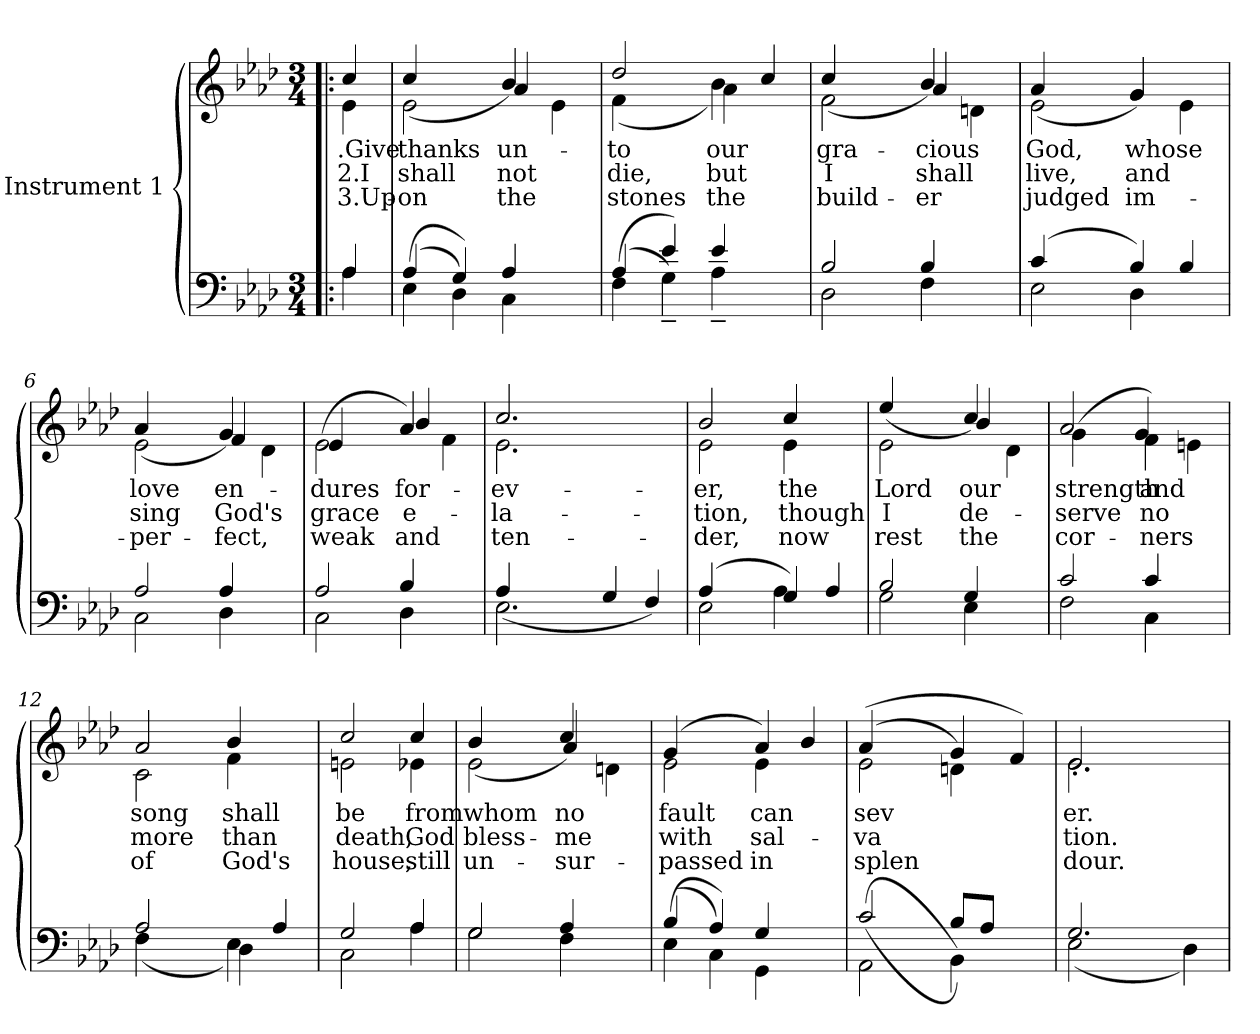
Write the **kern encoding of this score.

**kern	**kern	**text	**text	**text
*part2	*part1	*part1	*part1	*part1
*staff2	*staff1	*staff1	*staff1	*staff1
*I"Instrument 1	*I"Instrument 1	*	*	*
!!LO:PB:g=z
*stria5	*stria5	*	*	*
*clefF4	*clefG2	*	*	*
*k[b-e-a-d-]	*k[b-e-a-d-]	*	*	*
*A-:	*A-:	*	*	*
*M3/4	*M3/4	*	*	*
=1!|:	=1!|:	=1!|:	=1!|:	=1!|:
*^	*^	*	*	*
!	!	!	!	!LO:LY:b:cj	!LO:LY:b:cj	!LO:LY:b:cj
4A-/	4A-\	4e-<\	4cc/	.Give	2.I	3.Up-
=2	=2	=2	=2	=2	=2	=2
!	!	!	!	!LO:LY:b:cj	!LO:LY:b:cj	!LO:LY:b:cj
(<4E-\	(>4A-/	2e-\	(>4cc/	-thanks	shall	on
4G/)	4D-\)	.	4ryy	.	.	.
!	!	!	!	!LO:LY:b:cj	!LO:LY:b:cj	!LO:LY:b:cj
!	!	!	!	!LO:LY:b:cj	!LO:LY:b:cj	!LO:LY:b:cj
4A-/	4C\	4b-/)	4a-/	un-	-not	the
4ryy	4ryy	4e-\	4ryy	.	.	.
=3	=3	=3	=3	=3	=3	=3
!	!	!	!	!LO:LY:b:cj	!LO:LY:b:cj	!LO:LY:b:cj
(<4F\	(>4A-/	2dd-/	(<4f\	to	die,	stones
4e-/)	4G~>\)	.	4ryy	.	.	.
!	!	!	!	!LO:LY:b:cj	!LO:LY:b:cj	!LO:LY:b:cj
!	!	!	!	!LO:LY:b:cj	!LO:LY:b:cj	!LO:LY:b:cj
4e-/	4A-~>\	4b-\)	4a-\	our	but	the
4ryy	4ryy	4cc/	4ryy	.	.	.
=4	=4	=4	=4	=4	=4	=4
!	!	!	!	!LO:LY:b:cj	!LO:LY:b:cj	!LO:LY:b:cj
2B-/	2D-\	2f\	(>4cc/	gra-	-I	build-
.	.	.	4ryy	.	.	.
!	!	!	!	!LO:LY:b:cj	!LO:LY:b:cj	!LO:LY:b:cj
!	!	!	!	!LO:LY:b:cj	!LO:LY:b:cj	!LO:LY:b:cj
4B-/	4F\	4b-/)	4a-/	cious	shall	er
4ryy	4ryy	4dn\	4ryy	.	.	.
=5	=5	=5	=5	=5	=5	=5
!	!	!	!	!LO:LY:b:cj	!LO:LY:b:cj	!LO:LY:b:cj
2E-\	(>4c/	2e-\	(>4a-/	God,	live,	judged
.	4ryy	.	4ryy	.	.	.
!	!	!	!	!LO:LY:b:cj	!LO:LY:b:cj	!LO:LY:b:cj
!	!	!	!	!LO:LY:b:cj	!LO:LY:b:cj	!LO:LY:b:cj
4B-/)	4D-\	4g/)	4g/	whose	and	im-
4B-/	4ryy	4e-\	4ryy	.	.	.
=6	=6	=6	=6	=6	=6	=6
!	!	!	!	!LO:LY:b:cj	!LO:LY:b:cj	!LO:LY:b:cj
2A-/	2C\	2e-\	(>4a-/	-love	sing	per-
.	.	.	4ryy	.	.	.
!	!	!	!	!LO:LY:b:cj	!LO:LY:b:cj	!LO:LY:b:cj
!	!	!	!	!LO:LY:b:cj	!LO:LY:b:cj	!LO:LY:b:cj
4A-/	4D-\	4g/)	4f/	en-	-God's	fect,
4ryy	4ryy	4d-\	4ryy	.	.	.
=7	=7	=7	=7	=7	=7	=7
!	!	!	!	!LO:LY:b:cj	!LO:LY:b:cj	!LO:LY:b:cj
2A-/	2C\	(>2e-\	4e-/	dures	grace	weak
.	.	.	4ryy	.	.	.
!	!	!	!	!LO:LY:b:cj	!LO:LY:b:cj	!LO:LY:b:cj
!	!	!	!	!LO:LY:b:cj	!LO:LY:b:cj	!LO:LY:b:cj
4B-/	4D-\	4a-/)	4b-/	-for-	-e-	-and
4ryy	4ryy	4f\	4ryy	.	.	.
!!LO:LB:g=z	!!
=8	=8	=8	=8	=8	=8	=8
!	!	!	!	!LO:LY:b:cj	!LO:LY:b:cj	!LO:LY:b:cj
2.E-\	(>4A-/	2.e-\	2.cc/	ev-	-la-	-ten-
.	1ryy	.	.	.	.	.
4G/	.	2ryy	2ryy	.	.	.
4F/)	.	.	.	.	.	.
=9	=9	=9	=9	=9	=9	=9
!	!	!	!	!LO:LY:b:cj	!LO:LY:b:cj	!LO:LY:b:cj
2E-\	(>4A-/	2e-\	2b-/	-er,	tion,	der,
.	4ryy	.	.	.	.	.
!	!	!	!	!LO:LY:b:cj	!LO:LY:b:cj	!LO:LY:b:cj
4G/)	4A-\	4cc/	4e-\	the	though	now
4A-/	4ryy	4ryy	4ryy	.	.	.
=10	=10	=10	=10	=10	=10	=10
!	!	!	!	!LO:LY:b:cj	!LO:LY:b:cj	!LO:LY:b:cj
2B-/	2G\	2e-\	(>4ee-/	Lord	I	rest
.	.	.	4ryy	.	.	.
!	!	!	!	!LO:LY:b:cj	!LO:LY:b:cj	!LO:LY:b:cj
!	!	!	!	!LO:LY:b:cj	!LO:LY:b:cj	!LO:LY:b:cj
4G/	4E-\	4cc/)	4b-/	-our	de-	-the
4ryy	4ryy	4d-\	4ryy	.	.	.
=11	=11	=11	=11	=11	=11	=11
!	!	!	!	!LO:LY:b:cj	!LO:LY:b:cj	!LO:LY:b:cj
2F\	2c/	2a-/	(<4g\	strength	serve	cor-
.	.	.	4ryy	.	.	.
!	!	!	!	!LO:LY:b:cj	!LO:LY:b:cj	!LO:LY:b:cj
!	!	!	!	!LO:LY:b:cj	!LO:LY:b:cj	!LO:LY:b:cj
4c/	4C\	4f\)	4g/	and	no	ners
4ryy	4ryy	4en\	4ryy	.	.	.
=12	=12	=12	=12	=12	=12	=12
!	!	!	!	!LO:LY:b:cj	!LO:LY:b:cj	!LO:LY:b:cj
2A-/	(<4F\	2c\	2a-/	song	more	of
.	4ryy	.	.	.	.	.
!	!	!	!	!LO:LY:b:cj	!LO:LY:b:cj	!LO:LY:b:cj
4E-\)	4D-\	4b-/	4f\	shall	than	God's
4A-/	4ryy	4ryy	4ryy	.	.	.
=13	=13	=13	=13	=13	=13	=13
!	!	!	!	!LO:LY:b:cj	!LO:LY:b:cj	!LO:LY:b:cj
2C\	2G/	2en\	2cc/	be	death,	house,
!	!	!	!	!LO:LY:b:cj	!LO:LY:b:cj	!LO:LY:b:cj
4A-/	4A-\	4e-X\	4cc/	from	God	still
=14	=14	=14	=14	=14	=14	=14
!	!	!	!	!LO:LY:b:cj	!LO:LY:b:cj	!LO:LY:b:cj
2G/	2G\	2e-\	(>4b-/	whom	bless-	-un-
.	.	.	4ryy	.	.	.
!	!	!	!	!LO:LY:b:cj	!LO:LY:b:cj	!LO:LY:b:cj
!	!	!	!	!LO:LY:b:cj	!LO:LY:b:cj	!LO:LY:b:cj
4A-/	4F\	4cc/)	4a-/	no	me	sur-
4ryy	4ryy	4dn\	4ryy	.	.	.
!!LO:LB:g=z	!!
=15	=15	=15	=15	=15	=15	=15
!	!	!	!	!LO:LY:b:cj	!LO:LY:b:cj	!LO:LY:b:cj
(<4E-\	(>4B-/	2e-\	(>4g/	-fault	with	passed
4A-/)	4C\)	.	4ryy	.	.	.
!	!	!	!	!LO:LY:b:cj	!LO:LY:b:cj	!LO:LY:b:cj
!	!	!	!	!LO:LY:b:cj	!LO:LY:b:cj	!LO:LY:b:cj
4G/	4GG\	4a-/)	4e-\	-can	sal-	-in
4ryy	4ryy	4b-/	4ryy	.	.	.
=16	=16	=16	=16	=16	=16	=16
!	!	!	!	!LO:LY:b:cj	!LO:LY:b:cj	!LO:LY:b:cj
(<2AA-\	(>2c/	(<2e-\	(>4a-/	sev-	-va-	-splen-
.	.	.	4ryy	.	.	.
!	!	!	!	!LO:LY:b:cj	!LO:LY:b:cj	!LO:LY:b:cj
!	!	!	!	!LO:LY:b:cj	!LO:LY:b:cj	!LO:LY:b:cj
4BB-\)	8B-/L)	4g/	4dn\)	--	--	--
.	8A-/J	.	.	.	.	.
4ryy	4ryy	4f/)	4ryy	.	.	.
=17	=17	=17	=17	=17	=17	=17
!	!	!	!	!LO:LY:b:cj	!LO:LY:b:cj	!LO:LY:b:cj
2.G/	(<2E-\	2.e-\	2.e-'</	-er.	tion.	dour.
.	2ryy	.	.	.	.	.
4D-\)	.	4ryy	4ryy	.	.	.
*v	*v	*	*	*	*	*
*	*v	*v	*	*	*
=	=	=	=	=
*-	*-	*-	*-	*-
